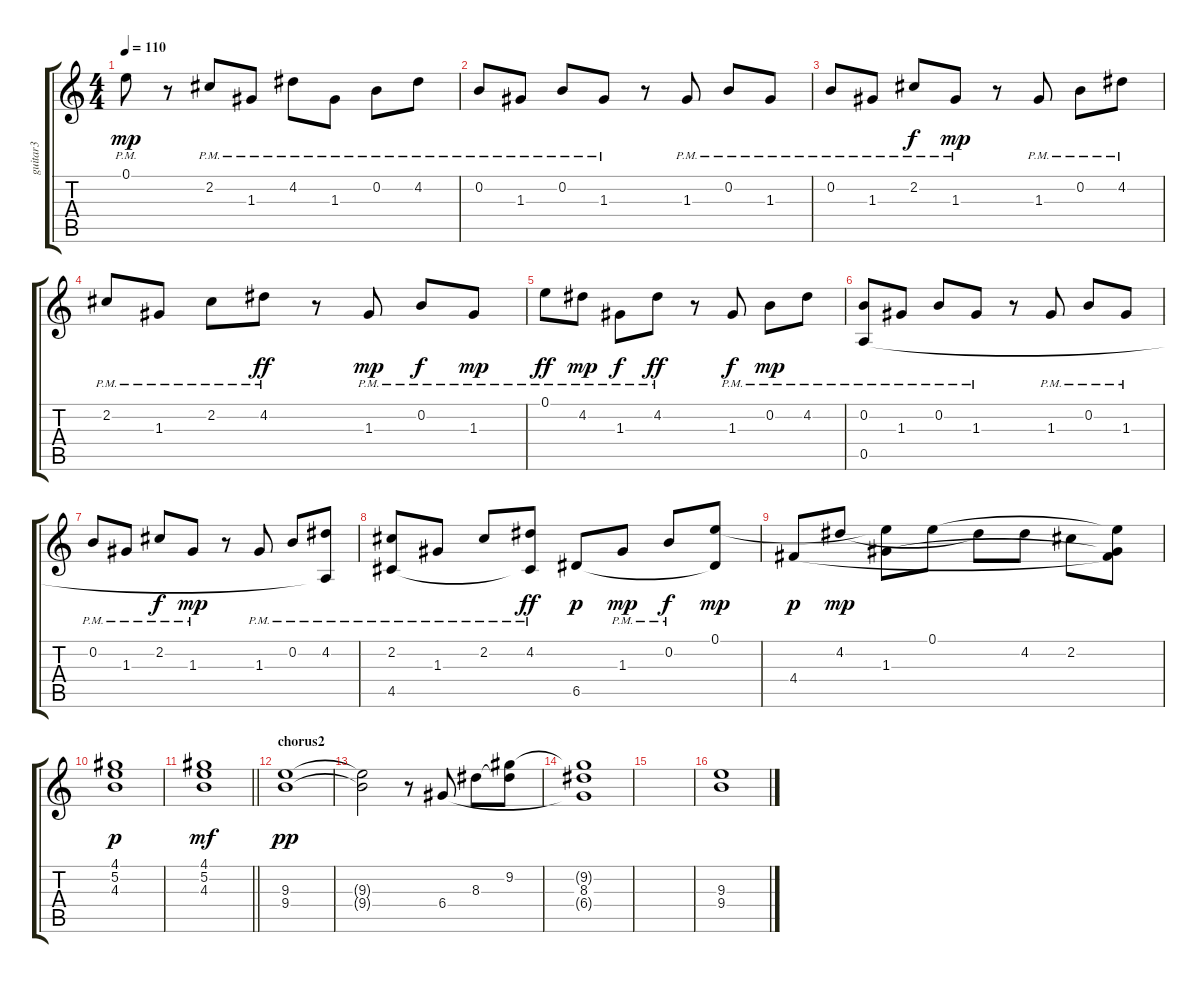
\track ("guitar3" "guitar3") {instrument distortionguitar}
\staff {score tabs}
\tuning (E4 B3 G3 D3 A2 E2) {hide}
\ts (4 4)
\tempo 110
\clef g2
\ks c
0.1{pm}.8{dy mp} r.8 2.2{pm}.8 1.3{pm}.8 4.2{pm}.8 1.3{pm}.8 0.2{pm}.8 4.2{pm}.8 |
0.2{pm}.8 1.3{pm}.8 0.2{pm}.8 1.3{pm}.8 r.8 1.3{pm}.8 0.2{pm}.8 1.3{pm}.8 |
0.2{pm}.8 1.3{pm}.8 2.2{pm}.8{dy f} 1.3{pm}.8{dy mp} r.8 1.3{pm}.8 0.2{pm}.8 4.2{pm}.8 |
2.2{pm}.8 1.3{pm}.8 2.2{pm}.8 4.2{pm}.8{dy ff} r.8 1.3{pm}.8{dy mp} 0.2{pm}.8{dy f} 1.3{pm}.8{dy mp} |
0.1{pm}.8{dy ff} 4.2{pm}.8{dy mp} 1.3{pm}.8{dy f} 4.2{pm}.8{dy ff} r.8 1.3{pm}.8{dy f} 0.2{pm}.8{dy mp} 4.2{pm}.8 |
(0.2{pm} 0.5).8 1.3{pm}.8 0.2{pm}.8 1.3{pm}.8 r.8 1.3{pm}.8 0.2{pm}.8 1.3{pm}.8 |
0.2{pm}.8 1.3{pm}.8 2.2{pm}.8{dy f} 1.3{pm}.8{dy mp} r.8 1.3{pm}.8 0.2{pm}.8 (4.2{pm} 0.5{t}).8 |
(2.2{pm} 4.5).8 1.3{pm}.8 2.2{pm}.8 (4.2{pm} 4.5{t}).8{dy ff} 6.5.8{dy p} 1.3{pm}.8{dy mp} 0.2{pm}.8{dy f} (0.1 6.5{t}).8{dy mp} |
4.4.8{dy p} 4.2.8{dy mp} (0.1{t} 1.3).8 0.1.8 4.2{t}.8 4.2.8 2.2.8 (0.1{t} 1.3{t} 4.4{t}).8 |
(4.1 5.2 4.3).1{dy p} |
\barLineRight lightlight
(4.1 5.2 4.3).1{dy mf} |
\section ("" "chorus2")
(9.3 9.4).1{dy pp} |
(9.3{t} 9.4{t}).2 r.8 6.4.8 8.3.8 (9.2 8.3{t}).8 |
(9.2{t} 8.3 6.4{t}).1 |
|
(9.3 9.4).1
